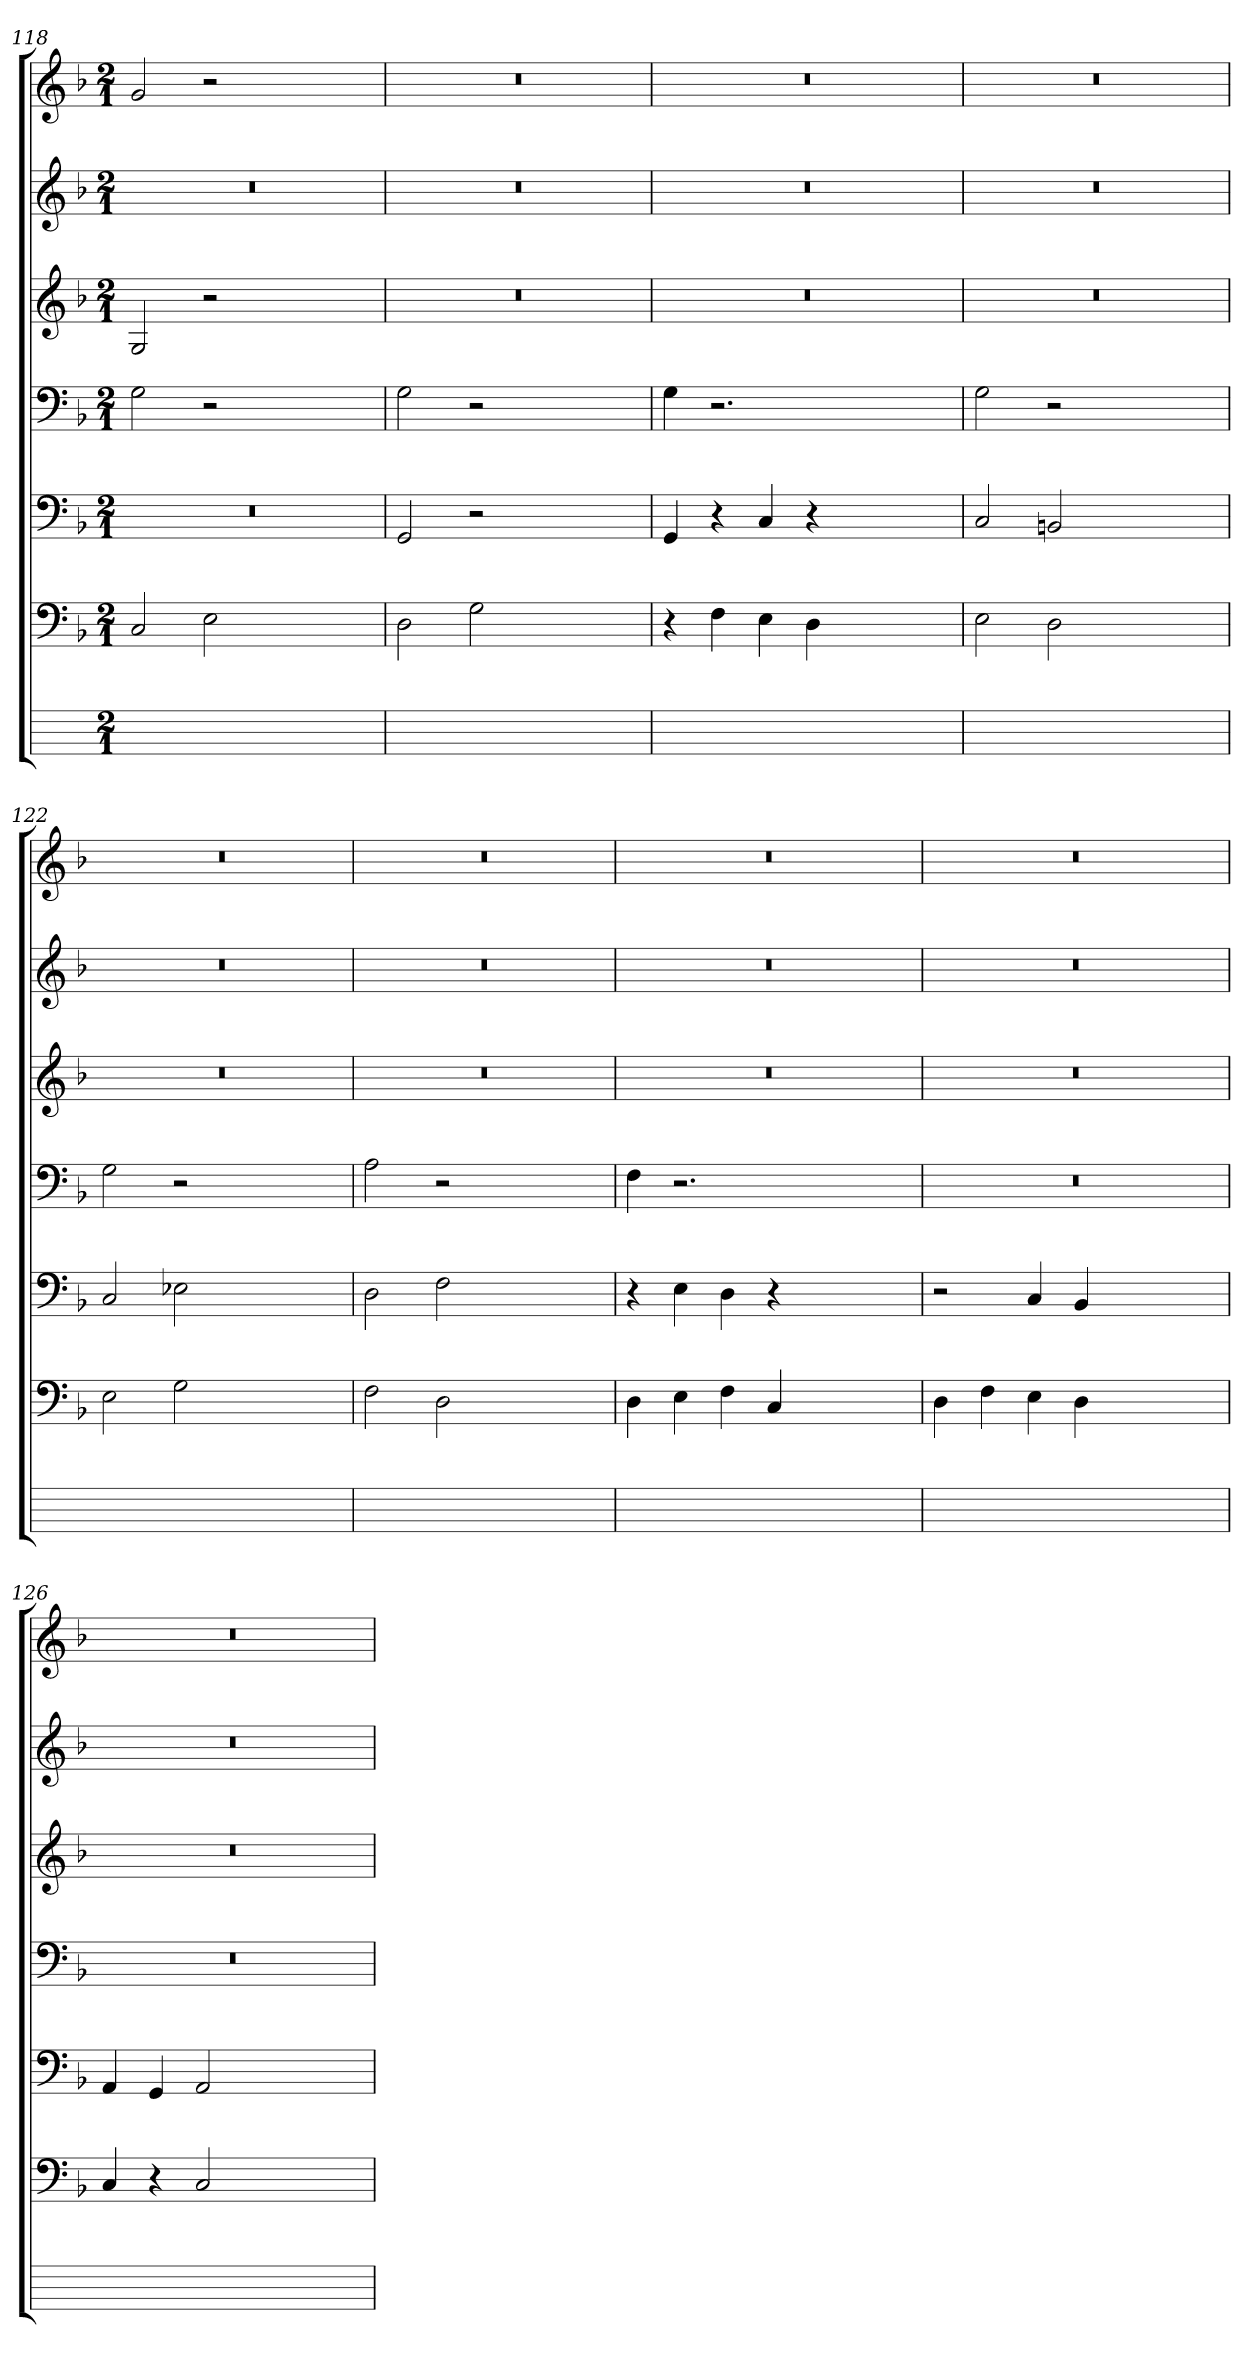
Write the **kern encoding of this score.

**kern	**kern	**kern	**kern	**kern	**kern	**kern
*part7	*part6	*part5	*part4	*part3	*part2	*part1
*staff7	*staff6	*staff5	*staff4	*staff3	*staff2	*staff1
*	*clefF4	*clefF4	*clefF4	*clefG2	*clefG2	*clefG2
*	*k[b-]	*k[b-]	*k[b-]	*k[b-]	*k[b-]	*k[b-]
*	*F:	*F:	*F:	*F:	*F:	*F:
*M2/1	*M2/1	*M2/1	*M2/1	*M2/1	*M2/1	*M2/1
=118	=118	=118	=118	=118	=118	=118
0ryy	2C	0r	2G	2G	0r	2gi
.	2Ej	.	2r	2r	.	2r
.	1ryy	.	1ryy	1ryy	.	1ryy
=119	=119	=119	=119	=119	=119	=119
0ryy	2D	2GG	2Gi	0r	0r	0r
.	2G	2r	2r	.	.	.
.	1ryy	1ryy	1ryy	.	.	.
=120	=120	=120	=120	=120	=120	=120
0ryy	4r	4GG	4G	0r	0r	0r
.	4F	4r	2.r	.	.	.
.	4Ej	4C	.	.	.	.
.	4D	4r	.	.	.	.
.	1ryy	1ryy	1ryy	.	.	.
=121	=121	=121	=121	=121	=121	=121
0ryy	2Ej	2Ci	2G	0r	0r	0r
.	2D	2BBnj	2r	.	.	.
.	1ryy	1ryy	1ryy	.	.	.
=122	=122	=122	=122	=122	=122	=122
0ryy	2Ej	2C	2Gi	0r	0r	0r
.	2G	2E-X	2r	.	.	.
.	1ryy	1ryy	1ryy	.	.	.
=123	=123	=123	=123	=123	=123	=123
0ryy	2F	2D	2A	0r	0r	0r
.	2D	2F	2r	.	.	.
.	1ryy	1ryy	1ryy	.	.	.
=124	=124	=124	=124	=124	=124	=124
0ryy	4Di	4r	4F	0r	0r	0r
.	4Ej	4Ej	2.r	.	.	.
.	4F	4D	.	.	.	.
.	4CZ	4r	.	.	.	.
.	1ryy	1ryy	1ryy	.	.	.
=125	=125	=125	=125	=125	=125	=125
0ryy	4DZ	2r	0r	0r	0r	0r
.	4FZ	.	.	.	.	.
.	4Ej	4C	.	.	.	.
.	4D	4BB-	.	.	.	.
.	1ryy	1ryy	.	.	.	.
=126	=126	=126	=126	=126	=126	=126
0ryy	4C	4AA	0r	0r	0r	0r
.	4r	4GGZ	.	.	.	.
.	2Ci	2AAi	.	.	.	.
.	1ryy	1ryy	.	.	.	.
=	=	=	=	=	=	=
*-	*-	*-	*-	*-	*-	*-
